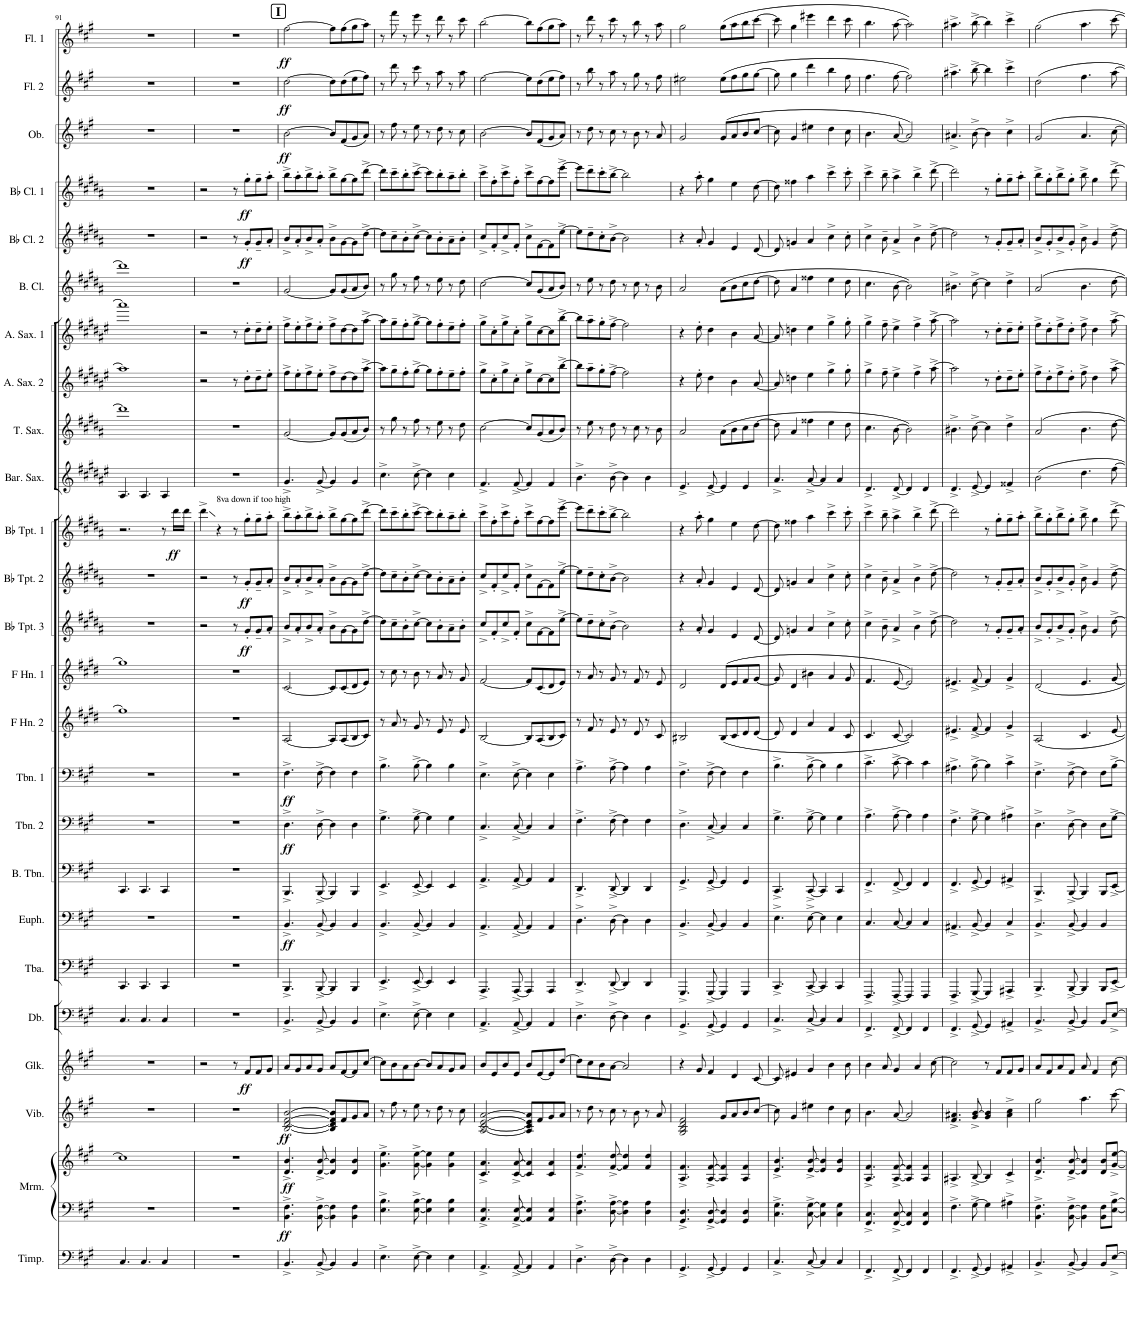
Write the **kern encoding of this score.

**kern	**kern	**kern	**dynam	**kern	**dynam	**kern	**dynam	**kern	**kern	**kern	**dynam	**kern	**kern	**dynam	**kern	**dynam	**kern	**kern	**kern	**dynam	**kern	**dynam	**kern	**dynam	**kern	**kern	**kern	**kern	**kern	**kern	**dynam	**kern	**dynam	**kern	**dynam	**kern	**dynam	**kern	**dynam
*part25	*part24	*part24	*part24	*part23	*part23	*part22	*part22	*part21	*part20	*part19	*part19	*part18	*part17	*part17	*part16	*part16	*part15	*part14	*part13	*part13	*part12	*part12	*part11	*part11	*part10	*part9	*part8	*part7	*part6	*part5	*part5	*part4	*part4	*part3	*part3	*part2	*part2	*part1	*part1
*staff26	*staff25	*staff24	*staff24/25	*staff23	*staff23	*staff22	*staff22	*staff21	*staff20	*staff19	*staff19	*staff18	*staff17	*staff17	*staff16	*staff16	*staff15	*staff14	*staff13	*staff13	*staff12	*staff12	*staff11	*staff11	*staff10	*staff9	*staff8	*staff7	*staff6	*staff5	*staff5	*staff4	*staff4	*staff3	*staff3	*staff2	*staff2	*staff1	*staff1
*I"Timpani	*I"Marimba	*	*	*I"Vibraphone	*	*I"Glockenspiel	*	*I"Double Bass	*I"Tuba	*I"Euphonium	*	*I"Bass Trombone	*I"Trombone 2	*	*I"Trombone 1	*	*I"F Horn 2	*I"F Horn 1	*I"Bb Trumpet 3	*	*I"Bb Trumpet 2	*	*I"Bb Trumpet 1	*	*I"Baritone Saxophone	*I"Tenor Saxophone	*I"Alto Saxophone 2	*I"Alto Saxophone 1	*I"Bass Clarinet	*I"Bb Clarinet 2	*	*I"Bb Clarinet 1	*	*I"Oboe	*	*I"Flute 2	*	*I"Flute 1	*
*I'Timp.	*I'Mrm.	*	*	*I'Vib.	*	*I'Glk.	*	*I'Db.	*I'Tba.	*I'Euph.	*	*I'B. Tbn.	*I'Tbn. 2	*	*I'Tbn. 1	*	*I'F Hn. 2	*I'F Hn. 1	*I'Bb Tpt. 3	*	*I'Bb Tpt. 2	*	*I'Bb Tpt. 1	*	*I'Bar. Sax.	*I'T. Sax.	*I'A. Sax. 2	*I'A. Sax. 1	*I'B. Cl.	*I'Bb Cl. 2	*	*I'Bb Cl. 1	*	*I'Ob.	*	*I'Fl. 2	*	*I'Fl. 1	*
!!LO:PB:g=z
*clefF4	*clefF4	*clefG2	*	*clefG2	*	*clefG2	*	*clefF4	*clefF4	*clefF4	*	*clefF4	*clefF4	*	*clefF4	*	*clefG2	*clefG2	*clefG2	*	*clefG2	*	*clefG2	*	*clefG2	*clefG2	*clefG2	*clefG2	*clefG2	*clefG2	*	*clefG2	*	*clefG2	*	*clefG2	*	*clefG2	*
*	*	*	*	*	*	*Trd-14c-24	*	*Trd7c12	*	*	*	*	*	*	*	*	*Trd4c7	*Trd4c7	*Trd1c2	*	*Trd1c2	*	*Trd1c2	*	*Trd12c21	*Trd8c14	*Trd5c9	*Trd5c9	*Trd8c14	*Trd1c2	*	*Trd1c2	*	*	*	*	*	*	*
*k[f#c#g#]	*k[f#c#g#]	*k[f#c#g#]	*	*k[f#c#g#]	*	*k[f#c#g#]	*	*k[f#c#g#]	*k[f#c#g#]	*k[f#c#g#]	*	*k[f#c#g#]	*k[f#c#g#]	*	*k[f#c#g#]	*	*k[f#c#g#d#]	*k[f#c#g#d#]	*k[f#c#g#d#a#]	*	*k[f#c#g#d#a#]	*	*k[f#c#g#d#a#]	*	*k[f#c#g#d#a#e#]	*k[f#c#g#d#a#]	*k[f#c#g#d#a#e#]	*k[f#c#g#d#a#e#]	*k[f#c#g#d#a#]	*k[f#c#g#d#a#]	*	*k[f#c#g#d#a#]	*	*k[f#c#g#]	*	*k[f#c#g#]	*	*k[f#c#g#]	*
*M4/4	*M4/4	*M4/4	*	*M4/4	*	*M4/4	*	*M4/4	*M4/4	*M4/4	*	*M4/4	*M4/4	*	*M4/4	*	*M4/4	*M4/4	*M4/4	*	*M4/4	*	*M4/4	*	*M4/4	*M4/4	*M4/4	*M4/4	*M4/4	*M4/4	*	*M4/4	*	*M4/4	*	*M4/4	*	*M4/4	*
=91	=91	=91	=91	=91	=91	=91	=91	=91	=91	=91	=91	=91	=91	=91	=91	=91	=91	=91	=91	=91	=91	=91	=91	=91	=91	=91	=91	=91	=91	=91	=91	=91	=91	=91	=91	=91	=91	=91	=91
4.C#/	1r	1cc#]	.	1r	.	1r	.	4.C#/	4.CC#/	1r	.	4.CC#/	1r	.	1r	.	1gg#]	1gg#]	1r	.	1r	.	2.r	.	4.A#/	1ddd#]	1aa#]	1aaa#]	1ddd#]	1r	.	1r	.	1r	.	1r	.	1r	.
4.C#/	.	.	.	.	.	.	.	4.C#/	4.CC#/	.	.	4.CC#/	.	.	.	.	.	.	.	.	.	.	.	.	4.A#/	.	.	.	.	.	.	.	.	.	.	.	.	.	.
4C#/	.	.	.	.	.	.	.	4C#/	4CC#/	.	.	4CC#/	.	.	.	.	.	.	.	.	.	.	8r	.	4A#/	.	.	.	.	.	.	.	.	.	.	.	.	.	.
!	!	!	!	!	!	!	!	!	!	!	!	!	!	!	!	!	!	!	!	!	!	!	!	!LO:DY:b	!	!	!	!	!	!	!	!	!	!	!	!	!	!	!
.	.	.	.	.	.	.	.	.	.	.	.	.	.	.	.	.	.	.	.	.	.	.	16ddd#\LL	ff	.	.	.	.	.	.	.	.	.	.	.	.	.	.	.
.	.	.	.	.	.	.	.	.	.	.	.	.	.	.	.	.	.	.	.	.	.	.	16ddd#\JJ	.	.	.	.	.	.	.	.	.	.	.	.	.	.	.	.
=92	=92	=92	=92	=92	=92	=92	=92	=92	=92	=92	=92	=92	=92	=92	=92	=92	=92	=92	=92	=92	=92	=92	=92	=92	=92	=92	=92	=92	=92	=92	=92	=92	=92	=92	=92	=92	=92	=92	=92
1r	1r	1r	.	1r	.	2r	.	1r	1r	1r	.	1r	1r	.	1r	.	1r	1r	2r	.	2r	.	4ddd#^\	.	1r	1r	2r	2r	1r	2r	.	2r	.	1r	.	1r	.	1r	.
.	.	.	.	.	.	.	.	.	.	.	.	.	.	.	.	.	.	.	.	.	.	.	4r	.	.	.	.	.	.	.	.	.	.	.	.	.	.	.	.
!	!	!	!	!	!	!	!	!	!	!	!	!	!	!	!	!	!	!	!	!	!	!	!LO:TX:a:t=8va down if too high	!	!	!	!	!	!	!	!	!	!	!	!	!	!	!	!
.	.	.	.	.	.	8r	.	.	.	.	.	.	.	.	.	.	.	.	8r	.	8r	.	8r	.	.	.	8r	8r	.	8r	.	8r	.	.	.	.	.	.	.
!	!	!	!	!	!	!	!LO:DY:b	!	!	!	!	!	!	!	!	!	!	!	!	!LO:DY:b	!	!LO:DY:b	!	!	!	!	!	!	!	!	!LO:DY:b	!	!LO:DY:b	!	!	!	!	!	!
.	.	.	.	.	.	8f#/L	ff	.	.	.	.	.	.	.	.	.	.	.	8g#'/L	ff	8g#'/L	ff	8gg#'\L	.	.	.	8dd#'\L	8dd#'\L	.	8g#'/L	ff	8gg#'\L	ff	.	.	.	.	.	.
.	.	.	.	.	.	8f#/	.	.	.	.	.	.	.	.	.	.	.	.	8g#~/	.	8g#~/	.	8gg#~\	.	.	.	8dd#~\	8dd#~\	.	8g#~/	.	8gg#~\	.	.	.	.	.	.	.
.	.	.	.	.	.	8g#/J	.	.	.	.	.	.	.	.	.	.	.	.	8a#'/J	.	8a#'/J	.	8aa#'\J	.	.	.	8ee#'\J	8ee#'\J	.	8a#'/J	.	8aa#'\J	.	.	.	.	.	.	.
!!LO:REH:place=s1:a:B:cj:fs=14:t=I
=93	=93	=93	=93	=93	=93	=93	=93	=93	=93	=93	=93	=93	=93	=93	=93	=93	=93	=93	=93	=93	=93	=93	=93	=93	=93	=93	=93	=93	=93	=93	=93	=93	=93	=93	=93	=93	=93	=93	=93
!	!	!	!LO:DY:b=2	!	!	!	!	!	!	!	!	!	!	!	!	!	!	!	!	!	!	!	!	!	!	!	!	!	!	!	!	!	!	!	!	!	!	!	!
!	!	!	!LO:DY:n=1:b	!	!LO:DY:b	!	!	!	!	!	!LO:DY:b	!	!	!LO:DY:b	!	!LO:DY:b	!	!	!	!	!	!	!	!	!	!	!	!	!	!	!	!	!	!	!LO:DY:b	!	!LO:DY:b	!	!LO:DY:b
4.BB^/	4.BB\^ 4.F#\^	4.d/^ 4.b/^	ff ff	[2B/ [2d/ [2f#/ [2b/	ff	8a/L	.	4.BB^/	4.BBB^/	4.BB^/	ff	4.BBB^/	4.D^\	ff	4.F#^\	ff	[2A/	[2c#/	8b^/L	.	8b^/L	.	8bb^\L	.	4.g#^/	[2g#/	8ff#^\L	8ff#^\L	[2g#/	8b^/L	.	8bb^\L	.	[2b\	ff	[2dd\	ff	[2ff#\	ff
.	.	.	.	.	.	8g#/	.	.	.	.	.	.	.	.	.	.	.	.	8a#'/	.	8a#'/	.	8aa#'\	.	.	.	8ee#'\	8ee#'\	.	8a#'/	.	8aa#'\	.	.	.	.	.	.	.
.	.	.	.	.	.	8a/	.	.	.	.	.	.	.	.	.	.	.	.	8b^/	.	8b^/	.	8bb^\	.	.	.	8ff#^\	8ff#^\	.	8b^/	.	8bb^\	.	.	.	.	.	.	.
[8BB^/	[8BB\^ [8F#\^	[8d/^ [8b/^	.	.	.	8g#/J	.	[8BB^/	[8BBB^/	[8BB^/	.	[8BBB^/	[8D^\	.	[8F#^\	.	.	.	8a#'/J	.	8a#'/J	.	8aa#'\J	.	[8g#^/	.	8ee#'\J	8ee#'\J	.	8a#'/J	.	8aa#'\J	.	.	.	.	.	.	.
4BB/]	4BB\] 4F#\]	4d/] 4b/]	.	8B/] 8d/] 8f#/] 8b/]L	.	8a/L	.	4BB/]	4BBB/]	4BB/]	.	4BBB/]	4D\]	.	4F#\]	.	8A/L]	8c#/L]	8b^\L	.	8b^\L	.	8bb^\L	.	4g#/]	8g#/L]	8ff#^\L	8ff#^\L	8g#/L]	8b^\L	.	8bb^\L	.	8b/L]	.	8dd\L]	.	8ff#\L]	.
.	.	.	.	8f#/	.	[8f#/	.	.	.	.	.	.	.	.	.	.	(8A/	(8c#/	[8g#\	.	[8g#\	.	[8gg#\	.	.	(8g#/	[8dd#\	[8dd#\	(8g#/	[8g#\	.	[8gg#\	.	(8f#/	.	(8dd\	.	(8ff#\	.
4BB/	4BB\ 4F#\	4d/ 4b/	.	8g#/	.	8f#/]	.	4BB/	4BBB/	4BB/	.	4BBB/	4D\	.	4F#\	.	8B/	8d#/	8g#\]	.	8g#\]	.	8gg#\]	.	4g#/	8a#/	8dd#\]	8dd#\]	8a#/	8g#\]	.	8gg#\]	.	8g#/	.	8ee\	.	8gg#\	.
.	.	.	.	8a/J	.	[8cc#/J	.	.	.	.	.	.	.	.	.	.	8c#/J)	8e/J)	[8dd#^\J	.	[8dd#^\J	.	[8ddd#^\J	.	.	8b/J)	[8aa#^\J	[8aa#^\J	8b/J)	[8dd#^\J	.	[8ddd#^\J	.	8a/J)	.	8ff#\J)	.	8aa\J)	.
=94	=94	=94	=94	=94	=94	=94	=94	=94	=94	=94	=94	=94	=94	=94	=94	=94	=94	=94	=94	=94	=94	=94	=94	=94	=94	=94	=94	=94	=94	=94	=94	=94	=94	=94	=94	=94	=94	=94	=94
4.E^\	4.E\^ 4.B\^	4.g#\^ 4.ee\^	.	8r	.	8cc#\L]	.	4.E^\	4.EE^/	4.BB^/	.	4.EE^/	4.G#^\	.	4.B^\	.	8r	8r	8dd#\L]	.	8dd#\L]	.	8ddd#\L]	.	4.cc#^\	8r	8aa#\L]	8aa#\L]	8r	8dd#\L]	.	8ddd#\L]	.	8r	.	8r	.	8r	.
.	.	.	.	8ff#\	.	8b\	.	.	.	.	.	.	.	.	.	.	8a/	8cc#\	8cc#~\	.	8cc#~\	.	8ccc#~\	.	.	8gg#\	8gg#~\	8gg#~\	8gg#\	8cc#~\	.	8ccc#~\	.	8ff#\	.	8ddd\	.	8fff#\	.
.	.	.	.	8r	.	8a\	.	.	.	.	.	.	.	.	.	.	8r	8r	8b'\	.	8b'\	.	8bb'\	.	.	8r	8ff#'\	8ff#'\	8r	8b'\	.	8bb'\	.	8r	.	8r	.	8r	.
[8E^\	[8E\^ [8B\^	[8g#\^ [8ee\^	.	8ee\	.	[8b\J	.	[8E^\	[8EE^/	[8BB^/	.	[8EE^/	[8G#^\	.	[8B^\	.	8g#/	8b\	[8cc#^\J	.	[8cc#^\J	.	[8ccc#^\J	.	[8cc#^\	8ff#\	[8gg#^\J	[8gg#^\J	8ff#\	[8cc#^\J	.	[8ccc#^\J	.	8ee\	.	8ccc#\	.	8eee\	.
4E\]	4E\] 4B\]	4g#\] 4ee\]	.	8r	.	8b/L]	.	4E\]	4EE/]	4BB/]	.	4EE/]	4G#\]	.	4B\]	.	8r	8r	8cc#\L]	.	8cc#\L]	.	8ccc#\L]	.	4cc#\]	8r	8gg#\L]	8gg#\L]	8r	8cc#\L]	.	8ccc#\L]	.	8r	.	8r	.	8r	.
.	.	.	.	8dd\	.	8a/	.	.	.	.	.	.	.	.	.	.	8e/	8a/	8b'\	.	8b'\	.	8bb'\	.	.	8ee\	8ff#'\	8ff#'\	8ee\	8b'\	.	8bb'\	.	8dd\	.	8aa\	.	8ddd\	.
4E\	4E\ 4B\	4g#\ 4ee\	.	8r	.	8g#/	.	4E\	4EE/	4BB/	.	4EE/	4G#\	.	4B\	.	8r	8r	8a#~\	.	8a#~\	.	8aa#~\	.	4cc#\	8r	8ee#~\	8ee#~\	8r	8a#~\	.	8aa#~\	.	8r	.	8r	.	8r	.
.	.	.	.	8cc#\	.	8a/J	.	.	.	.	.	.	.	.	.	.	8e/	8g#/	8b'\J	.	8b'\J	.	8bb'\J	.	.	8dd#\	8ff#'\J	8ff#'\J	8dd#\	8b'\J	.	8bb'\J	.	8cc#\	.	8aa\	.	8ccc#\	.
=95	=95	=95	=95	=95	=95	=95	=95	=95	=95	=95	=95	=95	=95	=95	=95	=95	=95	=95	=95	=95	=95	=95	=95	=95	=95	=95	=95	=95	=95	=95	=95	=95	=95	=95	=95	=95	=95	=95	=95
4.AA^/	4.AA/^ 4.E/^	4.c#/^ 4.a/^	.	[2A/ [2c#/ [2e/ [2a/	.	8b/L	.	4.AA^/	4.AAA^/	4.AA^/	.	4.AA^/	4.C#^/	.	4.E^\	.	[2B/	[2f#/	8cc#^/L	.	8cc#^/L	.	8ccc#^\L	.	4.f#^/	[2cc#\	8gg#^\L	8gg#^\L	[2cc#\	8cc#^/L	.	8ccc#^\L	.	[2b\	.	[2ee\	.	[2bb\	.
.	.	.	.	.	.	8e/	.	.	.	.	.	.	.	.	.	.	.	.	8f#'/	.	8f#'/	.	8ff#'\	.	.	.	8cc#'\	8cc#'\	.	8f#'/	.	8ff#'\	.	.	.	.	.	.	.
.	.	.	.	.	.	8b/	.	.	.	.	.	.	.	.	.	.	.	.	8cc#^/	.	8cc#^/	.	8ccc#^\	.	.	.	8gg#^\	8gg#^\	.	8cc#^/	.	8ccc#^\	.	.	.	.	.	.	.
[8AA^/	[8AA/^ [8E/^	[8c#/^ [8a/^	.	.	.	8e/J	.	[8AA^/	[8AAA^/	[8AA^/	.	[8AA^/	[8C#^/	.	[8E^\	.	.	.	8f#'/J	.	8f#'/J	.	8ff#'\J	.	[8f#^/	.	8cc#'\J	8cc#'\J	.	8f#'/J	.	8ff#'\J	.	.	.	.	.	.	.
4AA/]	4AA/] 4E/]	4c#/] 4a/]	.	8A/] 8c#/] 8e/] 8a/]L	.	8b/L	.	4AA/]	4AAA/]	4AA/]	.	4AA/]	4C#/]	.	4E\]	.	8B/L]	8f#/L]	8cc#^\L	.	8cc#^\L	.	8ccc#^\L	.	4f#/]	8cc#/L]	8gg#^\L	8gg#^\L	8cc#/L]	8cc#^\L	.	8ccc#^\L	.	8b/L]	.	8ee\L]	.	8bb\L]	.
.	.	.	.	8f#/	.	[8e/	.	.	.	.	.	.	.	.	.	.	(8A/	(8c#/	[8f#\	.	[8f#\	.	[8ff#\	.	.	(8g#/	[8cc#\	[8cc#\	(8g#/	[8f#\	.	[8ff#\	.	(8f#/	.	(8dd\	.	(8ff#\	.
4AA/	4AA/ 4E/	4c#/ 4a/	.	8g#/	.	8e/]	.	4AA/	4AAA/	4AA/	.	4AA/	4C#/	.	4E\	.	8B/	8d#/	8f#\]	.	8f#\]	.	8ff#\]	.	4f#/	8a#/	8cc#\]	8cc#\]	8a#/	8f#\]	.	8ff#\]	.	8g#/	.	8ee\	.	8gg#\	.
.	.	.	.	8a/J	.	[8dd/J	.	.	.	.	.	.	.	.	.	.	8c#/J)	8e/J)	[8ee^\J	.	[8ee^\J	.	[8eee^\J	.	.	8b/J)	[8bb^\J	[8bb^\J	8b/J)	[8ee^\J	.	[8eee^\J	.	8a/J)	.	8ff#\J)	.	8aa\J)	.
=96	=96	=96	=96	=96	=96	=96	=96	=96	=96	=96	=96	=96	=96	=96	=96	=96	=96	=96	=96	=96	=96	=96	=96	=96	=96	=96	=96	=96	=96	=96	=96	=96	=96	=96	=96	=96	=96	=96	=96
4.D^\	4.D\^ 4.A\^	4.f#/^ 4.dd/^	.	8r	.	8dd\L]	.	4.D^\	4.DD^/	4.D^\	.	4.DD^/	4.F#^\	.	4.A^\	.	8r	8r	8ee\L]	.	8ee\L]	.	8eee\L]	.	4.b^\	8r	8bb\L]	8bb\L]	8r	8ee\L]	.	8eee\L]	.	8r	.	8r	.	8r	.
.	.	.	.	8dd\	.	8cc#\	.	.	.	.	.	.	.	.	.	.	8f#/	8a/	8dd#~\	.	8dd#~\	.	8ddd#~\	.	.	8ee\	8aa#~\	8aa#~\	8ee\	8dd#~\	.	8ddd#~\	.	8dd\	.	8bb\	.	8ddd\	.
.	.	.	.	8r	.	8b\	.	.	.	.	.	.	.	.	.	.	8r	8r	8cc#'\	.	8cc#'\	.	8ccc#'\	.	.	8r	8gg#'\	8gg#'\	8r	8cc#'\	.	8ccc#'\	.	8r	.	8r	.	8r	.
[8D^\	[8D\^ [8A\^	[8f#/^ [8dd/^	.	8cc#\	.	[8a\J	.	[8D^\	[8DD^/	[8D^\	.	[8DD^/	[8F#^\	.	[8A^\	.	8e/	8g#/	[8b^\J	.	[8b^\J	.	[8bb^\J	.	[8b^\	8dd#\	[8ff#^\J	[8ff#^\J	8dd#\	[8b^\J	.	[8bb^\J	.	8cc#\	.	8aa\	.	8ccc#\	.
4D\]	4D\] 4A\]	4f#/] 4dd/]	.	8r	.	2a/]	.	4D\]	4DD/]	4D\]	.	4DD/]	4F#\]	.	4A\]	.	8r	8r	2b\]	.	2b\]	.	2bb\]	.	4b\]	8r	2ff#\]	2ff#\]	8r	2b\]	.	2bb\]	.	8r	.	8r	.	8r	.
.	.	.	.	8b\	.	.	.	.	.	.	.	.	.	.	.	.	8d#/	8f#/	.	.	.	.	.	.	.	8cc#\	.	.	8cc#\	.	.	.	.	8b\	.	8gg#\	.	8bb\	.
4D\	4D\ 4A\	4f#/ 4dd/	.	8r	.	.	.	4D\	4DD/	4D\	.	4DD/	4F#\	.	4A\	.	8r	8r	.	.	.	.	.	.	4b\	8r	.	.	8r	.	.	.	.	8r	.	8r	.	8r	.
.	.	.	.	8a/	.	.	.	.	.	.	.	.	.	.	.	.	8c#/	8e/	.	.	.	.	.	.	.	8b\	.	.	8b\	.	.	.	.	8a/	.	8ff#\	.	8aa\	.
=97	=97	=97	=97	=97	=97	=97	=97	=97	=97	=97	=97	=97	=97	=97	=97	=97	=97	=97	=97	=97	=97	=97	=97	=97	=97	=97	=97	=97	=97	=97	=97	=97	=97	=97	=97	=97	=97	=97	=97
4.GG#^/	4.GG#/^ 4.D/^	4.A/^ 4.f#/^	.	2G#/ 2B/ 2d/ 2f#/	.	4r	.	4.GG#^/	4.GGG#^/	4.BB^/	.	4.GG#^/	4.D^\	.	4.F#^\	.	2B#X/	2d#/	4r	.	4r	.	4r	.	4.e#^/	2a#/	4r	4r	2a#/	4r	.	4r	.	2g#/	.	2ee#X\	.	2gg#\	.
.	.	.	.	.	.	8g#/	.	.	.	.	.	.	.	.	.	.	.	.	8a#'/	.	8a#'/	.	8aa#'\	.	.	.	8ee#'\	8ee#'\	.	8a#'/	.	8aa#'\	.	.	.	.	.	.	.
[8GG#^/	[8GG#/^ [8D/^	[8A/^ [8f#/^	.	.	.	4f#/	.	[8GG#^/	[8GGG#^/	[8BB^/	.	[8GG#^/	[8C#^/	.	[8F#^\	.	.	.	4g#/	.	4g#/	.	4gg#\	.	[8e#^/	.	4dd#\	4dd#\	.	4g#/	.	4gg#\	.	.	.	.	.	.	.
4GG#/]	4GG#/] 4D/]	4A/] 4f#/]	.	8g#/L	.	.	.	4GG#/]	4GGG#/]	4BB/]	.	4GG#/]	4C#/]	.	4F#\]	.	(8B#/L	(8d#/L	.	.	.	.	.	.	4e#/]	(8a#\L	.	.	(8a#\L	.	.	.	.	(8g#/L	.	(8ee#\L	.	(8gg#\L	.
.	.	.	.	8a/	.	4d/	.	.	.	.	.	.	.	.	.	.	8c#/	8e/	4e/	.	4e/	.	4ee\	.	.	8b\	4b\	4b\	8b\	4e/	.	4ee\	.	8a/	.	8ff#\	.	8aa\	.
4GG#/	4GG#/ 4D/	4A/ 4f#/	.	8b/	.	.	.	4GG#/	4GGG#/	4BB/	.	4GG#/	4C#/	.	4F#\	.	8d#/	8f#/	.	.	.	.	.	.	4e#/	8cc#\	.	.	8cc#\	.	.	.	.	8b/	.	8gg#\	.	8bb\	.
.	.	.	.	[8cc#/J	.	[8c#/	.	.	.	.	.	.	.	.	.	.	[8d#/J	[8g#/J	[8d#/	.	[8d#/	.	[8dd#\	.	.	[8dd#\J	[8a#/	[8a#/	[8dd#\J	[8d#/	.	[8dd#\	.	[8cc#/J	.	[8gg#\J	.	[8ccc#\J	.
=98	=98	=98	=98	=98	=98	=98	=98	=98	=98	=98	=98	=98	=98	=98	=98	=98	=98	=98	=98	=98	=98	=98	=98	=98	=98	=98	=98	=98	=98	=98	=98	=98	=98	=98	=98	=98	=98	=98	=98
4.C#^/	4.C#\^ 4.G#\^	4.e/^ 4.b/^	.	8cc#\]	.	8c#/]	.	4.C#^/	4.CC#^/	4.E^\	.	4.CC#^/	4.G#^\	.	4.B^\	.	8d#/]	8g#/]	8d#/]	.	8d#/]	.	8dd#\]	.	4.a#^/	8dd#\]	8a#/]	8a#/]	8dd#\]	8d#/]	.	8dd#\]	.	8cc#\]	.	8gg#\]	.	8ccc#\]	.
.	.	.	.	4g#/	.	4e#X/	.	.	.	.	.	.	.	.	.	.	4d#/	4d#/	4gn/	.	4gn/	.	4ff##X\	.	.	4a#/	4ddn\	4ddn\	4a#/	4gn/	.	4ff##X\	.	4g#/	.	4gg#\	.	4gg#\	.
[8C#^/	[8C#\^ [8G#\^	[8e/^ [8b/^	.	4ee#X\	.	4g#/	.	[8C#^/	[8CC#^/	[8E^\	.	[8CC#^/	[8G#^\	.	[8B^\	.	4a/	4b#X\	4a#/	.	4a#/	.	4aa#\	.	[8a#^/	4ff##X\	4ee#\	4ee#\	4ff##X\	4a#/	.	4aa#\	.	4ee#X\	.	4ddd\	.	4eee#X\	.
4C#/]	4C#\] 4G#\]	4e/] 4b/]	.	.	.	.	.	4C#/]	4CC#/]	4E\]	.	4CC#/]	4G#\]	.	4B\]	.	.	.	.	.	.	.	.	.	4a#/]	.	.	.	.	.	.	.	.	.	.	.	.	.	.
.	.	.	.	4dd\	.	4b\	.	.	.	.	.	.	.	.	.	.	4f#/	4a/	4cc#^\	.	4cc#^\	.	4ccc#^\	.	.	4ee\	4gg#^\	4gg#^\	4ee\	4cc#^\	.	4ccc#^\	.	4dd\	.	4bb\	.	4ddd\	.
4C#/	4C#\ 4G#\	4e/ 4b/	.	.	.	.	.	4C#/	4CC#/	4E\	.	4CC#/	4G#\	.	4B\	.	.	.	.	.	.	.	.	.	4a#/	.	.	.	.	.	.	.	.	.	.	.	.	.	.
.	.	.	.	8cc#\	.	8b\	.	.	.	.	.	.	.	.	.	.	8c#/	8g#/	8cc#'\	.	8cc#'\	.	8ccc#'\	.	.	8dd#\	8gg#'\	8gg#'\	8dd#\	8cc#'\	.	8ccc#'\	.	8cc#\	.	8ff#\	.	8ccc#\	.
=99	=99	=99	=99	=99	=99	=99	=99	=99	=99	=99	=99	=99	=99	=99	=99	=99	=99	=99	=99	=99	=99	=99	=99	=99	=99	=99	=99	=99	=99	=99	=99	=99	=99	=99	=99	=99	=99	=99	=99
4.FF#^/	4.FF#/^ 4.C#/^	4.A/^ 4.f#/^	.	4.b\	.	4b\	.	4.FF#^/	4.FFF#^/	4.C#/	.	4.FF#^/	4.A^\	.	4.c#^\	.	4.c#/	4.f#/	4cc#^\	.	4cc#^\	.	4ccc#^\	.	4.d#^/	4.cc#\	4gg#^\	4gg#^\	4.cc#\	4cc#^\	.	4ccc#^\	.	4.b\	.	4.ff#\	.	4.bb\	.
.	.	.	.	.	.	8a/	.	.	.	.	.	.	.	.	.	.	.	.	8b~\	.	8b~\	.	8bb~\	.	.	.	8ff#~\	8ff#~\	.	8b~\	.	8bb~\	.	.	.	.	.	.	.
[8FF#^/	[8FF#/^ [8C#/^	[8A/^ [8f#/^	.	[8a/	.	4g#/	.	[8FF#^/	[8FFF#^/	[8C#/	.	[8FF#^/	[8A^\	.	[8c#^\	.	[8c#/	[8e/	4a#^/	.	4a#^/	.	4aa#^\	.	[8d#^/	[8b\	4ee#^\	4ee#^\	[8b\	4a#^/	.	4aa#^\	.	[8a/	.	[8ff#\	.	[8aa\	.
4FF#/]	4FF#/] 4C#/]	4A/] 4f#/]	.	2a/]	.	.	.	4FF#/]	4FFF#/]	4C#/]	.	4FF#/]	4A\]	.	4c#\]	.	2c#/])	2e/])	.	.	.	.	.	.	4d#/]	2b\])	.	.	2b\])	.	.	.	.	2a/])	.	2ff#\])	.	2aa\])	.
.	.	.	.	.	.	4a/	.	.	.	.	.	.	.	.	.	.	.	.	4b^\	.	4b^\	.	4bb^\	.	.	.	4ff#^\	4ff#^\	.	4b^\	.	4bb^\	.	.	.	.	.	.	.
4FF#/	4FF#/ 4C#/	4A/ 4f#/	.	.	.	.	.	4FF#/	4FFF#/	4C#/	.	4FF#/	4A\	.	4c#\	.	.	.	.	.	.	.	.	.	4d#/	.	.	.	.	.	.	.	.	.	.	.	.	.	.
.	.	.	.	.	.	[8cc#\	.	.	.	.	.	.	.	.	.	.	.	.	[8dd#^\	.	[8dd#^\	.	[8ddd#^\	.	.	.	[8aa#^\	[8aa#^\	.	[8dd#^\	.	[8ddd#^\	.	.	.	.	.	.	.
=100	=100	=100	=100	=100	=100	=100	=100	=100	=100	=100	=100	=100	=100	=100	=100	=100	=100	=100	=100	=100	=100	=100	=100	=100	=100	=100	=100	=100	=100	=100	=100	=100	=100	=100	=100	=100	=100	=100	=100
4.FF#^/	4.F#^\	4.A#X^/	.	4.f#/^ 4.a#X/^	.	2cc#\]	.	4.FF#^/	4.FFF#^/	4.AA#X^/	.	4.FF#^/	4.F#^\	.	4.A#X^\	.	4.e#X^/	4.e#X^/	2dd#\]	.	2dd#\]	.	2ddd#\]	.	4.d#^/	4.b#X^\	2aa#\]	2aa#\]	4.b#X^\	2dd#\]	.	2ddd#\]	.	4.a#X^/	.	4.aa#X^\	.	4.aa#X^\	.
[8GG#^/	[8G#^\	[8B^/	.	8g#/^ [8b/^	.	.	.	[8GG#^/	[8GGG#^/	[8BB^/	.	[8GG#^/	[8G#^\	.	[8B^\	.	[8f#^/	[8f#^/	.	.	.	.	.	.	[8e#^/	[8cc#^\	.	.	[8cc#^\	.	.	.	.	[8b^\	.	[8bb^\	.	[8bb^\	.
4GG#/]	4G#\]	4B/]	.	4g#/ 4b/]	.	8r	.	4GG#/]	4GGG#/]	4BB/]	.	4GG#/]	4G#\]	.	4B\]	.	4f#/]	4f#/]	8r	.	8r	.	8r	.	4e#/]	4cc#\]	8r	8r	4cc#\]	8r	.	8r	.	4b\]	.	4bb\]	.	4bb\]	.
.	.	.	.	.	.	8f#/L	.	.	.	.	.	.	.	.	.	.	.	.	8g#'/L	.	8g#'/L	.	8gg#'\L	.	.	.	8dd#'\L	8dd#'\L	.	8g#'/L	.	8gg#'\L	.	.	.	.	.	.	.
4AA#X^/	4A#X^\	4c#^/	.	4a#\^ 4cc#\^	.	8f#/	.	4AA#X^/	4AAA#X^/	4C#^/	.	4AA#X^/	4A#X^\	.	4c#^\	.	4g#^/	4g#^/	8g#~/	.	8g#~/	.	8gg#~\	.	4f##X^/	4dd#^\	8dd#~\	8dd#~\	4dd#^\	8g#~/	.	8gg#~\	.	4cc#^\	.	4ccc#^\	.	4ccc#^\	.
.	.	.	.	.	.	8g#/J	.	.	.	.	.	.	.	.	.	.	.	.	8a#'/J	.	8a#'/J	.	8aa#'\J	.	.	.	8ee#'\J	8ee#'\J	.	8a#'/J	.	8aa#'\J	.	.	.	.	.	.	.
=101	=101	=101	=101	=101	=101	=101	=101	=101	=101	=101	=101	=101	=101	=101	=101	=101	=101	=101	=101	=101	=101	=101	=101	=101	=101	=101	=101	=101	=101	=101	=101	=101	=101	=101	=101	=101	=101	=101	=101
4.BB^/	4.BB\^ 4.F#\^	4.d/^ 4.b/^	.	2gg#\	.	8a/L	.	4.BB^/	4.BBB^/	4.BB^/	.	4.BBB^/	4.D^\	.	4.F#^\	.	2A/	2d#/	8b^/L	.	8b^/L	.	8bb^\L	.	2b\	2a#/	8ff#^\L	8ff#^\L	2a#/	8b^/L	.	8bb^\L	.	2g#/	.	2dd\	.	2gg#\	.
.	.	.	.	.	.	8f#/	.	.	.	.	.	.	.	.	.	.	.	.	8g#'/	.	8g#'/	.	8gg#'\	.	.	.	8dd#'\	8dd#'\	.	8g#'/	.	8gg#'\	.	.	.	.	.	.	.
.	.	.	.	.	.	8a/	.	.	.	.	.	.	.	.	.	.	.	.	8b^/	.	8b^/	.	8bb^\	.	.	.	8ff#^\	8ff#^\	.	8b^/	.	8bb^\	.	.	.	.	.	.	.
[8BB^/	[8BB\^ [8F#\^	[8d/^ [8b/^	.	.	.	8f#/J	.	[8BB^/	[8BBB^/	[8BB^/	.	[8BBB^/	[8D^\	.	[8F#^\	.	.	.	8g#'/J	.	8g#'/J	.	8gg#'\J	.	.	.	8dd#'\J	8dd#'\J	.	8g#'/J	.	8gg#'\J	.	.	.	.	.	.	.
4BB/]	4BB\] 4F#\]	4d/] 4b/]	.	4.aa\	.	8a/	.	4BB/]	4BBB/]	4BB/]	.	4BBB/]	4D\]	.	4F#\]	.	4.c#/	4.e/	8b^\	.	8b^\	.	8bb^\	.	4.dd#\	4.b\	8ff#^\	8ff#^\	4.b\	8b^\	.	8bb^\	.	4.a/	.	4.ff#\	.	4.aa\	.
.	.	.	.	.	.	4f#/	.	.	.	.	.	.	.	.	.	.	.	.	4g#/	.	4g#/	.	4gg#\	.	.	.	4dd#\	4dd#\	.	4g#/	.	4gg#\	.	.	.	.	.	.	.
8BB/L	8BB\ 8F#\L	8d/ 8b/L	.	.	.	.	.	8BB/L	8BBB/L	4BB/	.	8BBB/L	8D\L	.	8F#\L	.	.	.	.	.	.	.	.	.	.	.	.	.	.	.	.	.	.	.	.	.	.	.	.
[8E^/J	[8E\^ [8B\^J	[8g#/^ [8ee/^J	.	[8ccc#\	.	[8cc#\	.	[8E^/J	[8EE^/J	.	.	[8EE^/J	[8G#^\J	.	[8B^\J	.	[8e/	[8g#/	[8dd#^\	.	[8dd#^\	.	[8ddd#^\	.	[8ff#\	[8dd#\	[8aa#^\	[8aa#^\	[8dd#\	[8dd#^\	.	[8ddd#^\	.	[8cc#\	.	[8aa\	.	[8ccc#\	.
=	=	=	=	=	=	=	=	=	=	=	=	=	=	=	=	=	=	=	=	=	=	=	=	=	=	=	=	=	=	=	=	=	=	=	=	=	=	=	=
*-	*-	*-	*-	*-	*-	*-	*-	*-	*-	*-	*-	*-	*-	*-	*-	*-	*-	*-	*-	*-	*-	*-	*-	*-	*-	*-	*-	*-	*-	*-	*-	*-	*-	*-	*-	*-	*-	*-	*-
